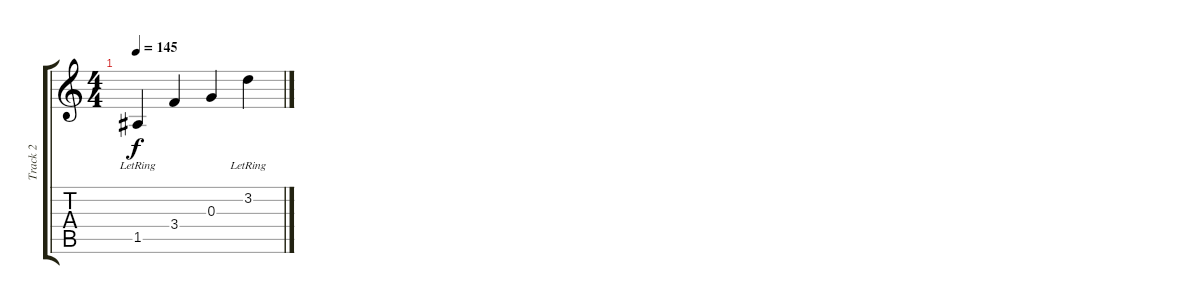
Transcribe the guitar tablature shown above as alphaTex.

\track ("Track 2" "Track 2") {instrument distortionguitar}
\staff {score tabs}
\tuning (E4 B3 G3 D3 A2 D2) {hide}
\ts (4 4)
\tempo 145
\clef g2
\ks c
1.5{lr}.4{dy f} 3.4.4 0.3.4 3.2{lr}.4
